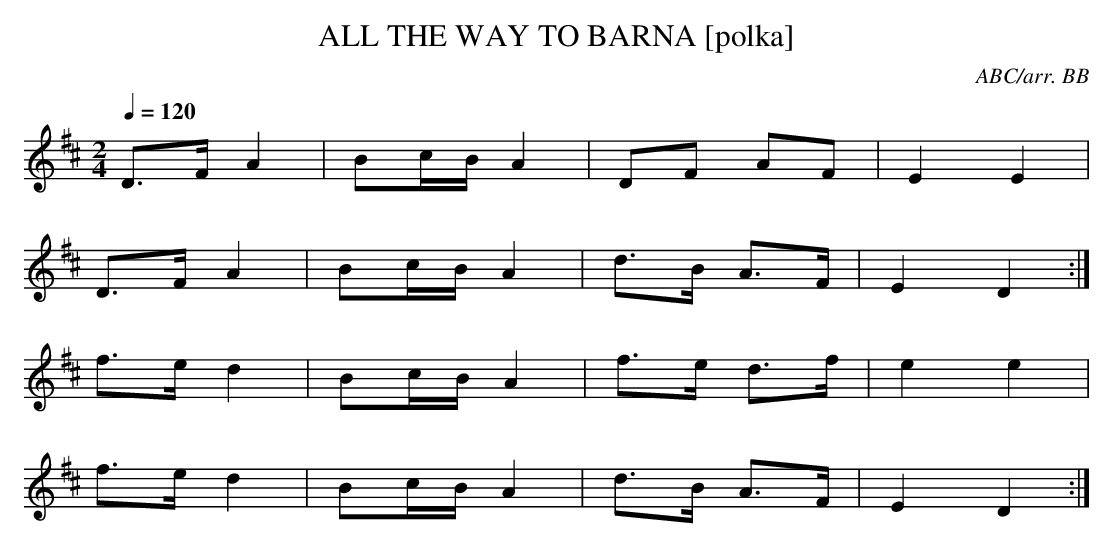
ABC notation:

X:1
T:ALL THE WAY TO BARNA [polka]
C:ABC/arr. BB
Y:"Spri(n)ghtly" (?)
Q:1/4=120
L:1/8
M:2/4
K:D
D>F A2|Bc/B/ A2|DF AF|E2 E2|
D>F A2|Bc/B/ A2|d>B A>F|E2 D2:|
f>e d2|Bc/B/ A2|f>e d>f|e2 e2|
f>e d2|Bc/B/ A2|d>B A>F|E2 D2:|
